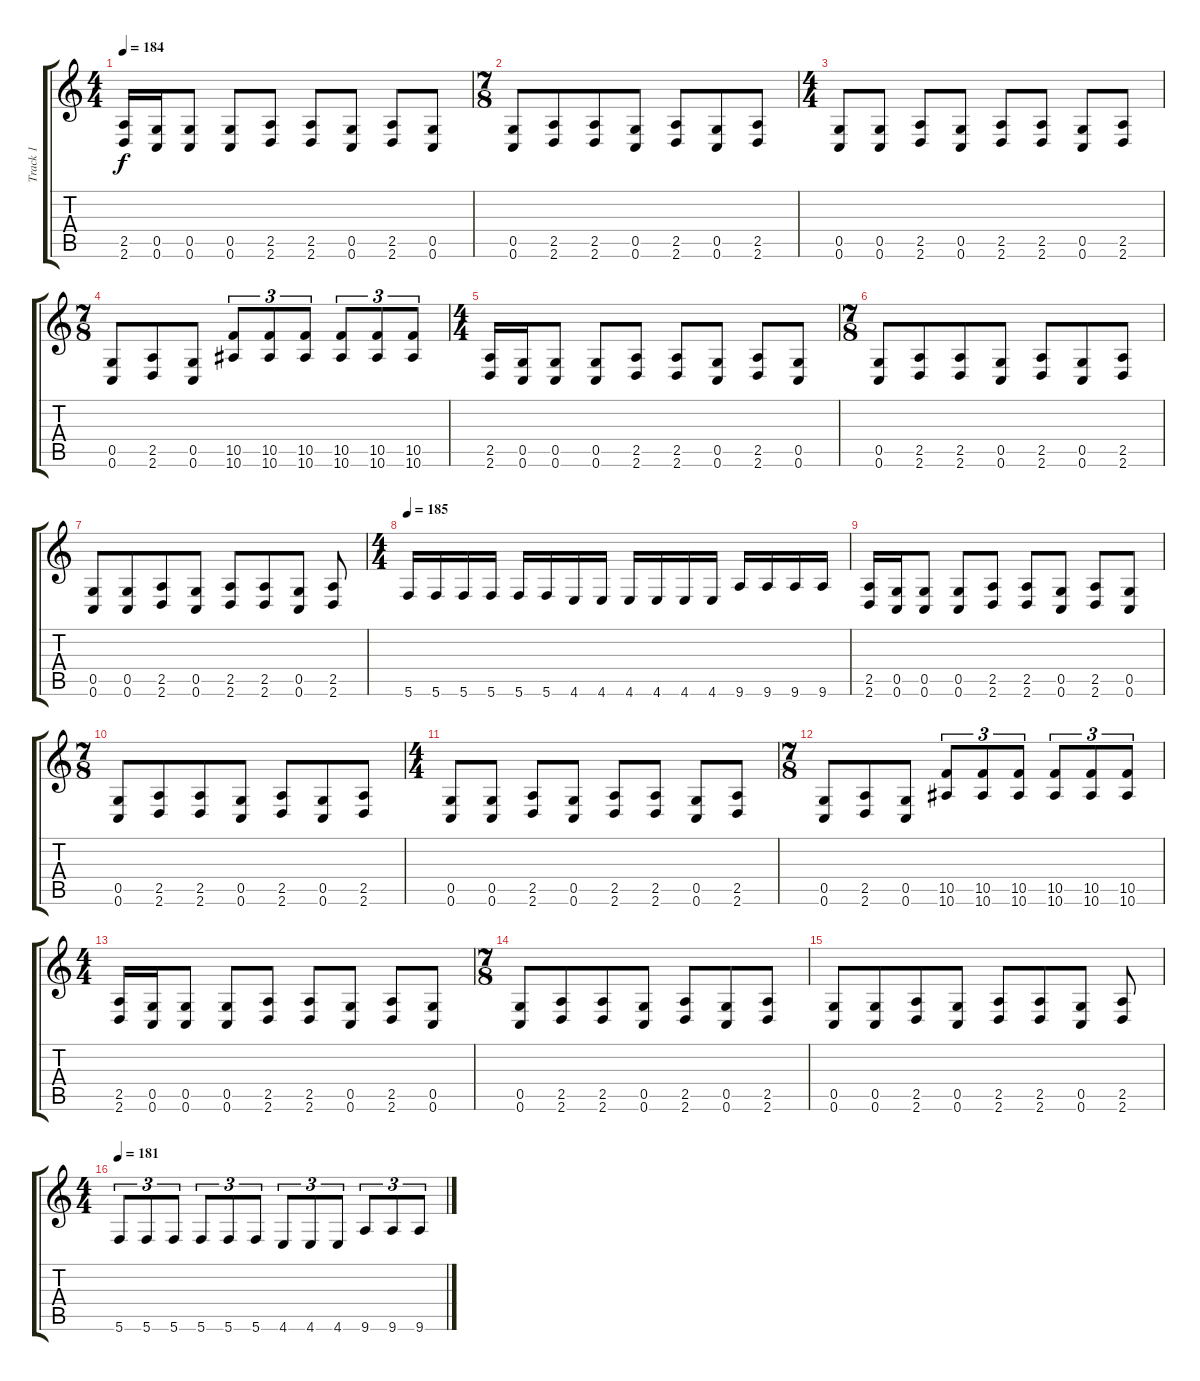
\track ("Track 1" "Track 1") {instrument distortionguitar}
\staff {score tabs}
\tuning (D4 A3 F3 C3 G2 C2) {hide}
\ts (4 4)
\tempo 184
\clef g2
\ks c
(2.5 2.6).16{dy f} (0.5 0.6).16 (0.5 0.6).8 (0.5 0.6).8 (2.5 2.6).8 (2.5 2.6).8 (0.5 0.6).8 (2.5 2.6).8 (0.5 0.6).8 |
\ts (7 8)
(0.5 0.6).8 (2.5 2.6).8 (2.5 2.6).8 (0.5 0.6).8 (2.5 2.6).8 (0.5 0.6).8 (2.5 2.6).8 |
\ts (4 4)
(0.5 0.6).8 (0.5 0.6).8 (2.5 2.6).8 (0.5 0.6).8 (2.5 2.6).8 (2.5 2.6).8 (0.5 0.6).8 (2.5 2.6).8 |
\ts (7 8)
(0.5 0.6).8 (2.5 2.6).8 (0.5 0.6).8 (10.5 10.6).8{tu (3 2)} (10.5 10.6).8{tu (3 2)} (10.5 10.6).8{tu (3 2)} (10.5 10.6).8{tu (3 2)} (10.5 10.6).8{tu (3 2)} (10.5 10.6).8{tu (3 2)} |
\ts (4 4)
(2.5 2.6).16 (0.5 0.6).16 (0.5 0.6).8 (0.5 0.6).8 (2.5 2.6).8 (2.5 2.6).8 (0.5 0.6).8 (2.5 2.6).8 (0.5 0.6).8 |
\ts (7 8)
(0.5 0.6).8 (2.5 2.6).8 (2.5 2.6).8 (0.5 0.6).8 (2.5 2.6).8 (0.5 0.6).8 (2.5 2.6).8 |
(0.5 0.6).8 (0.5 0.6).8 (2.5 2.6).8 (0.5 0.6).8 (2.5 2.6).8 (2.5 2.6).8 (0.5 0.6).8 (2.5 2.6).8 |
\ts (4 4)
\tempo 185
5.6.16 5.6.16 5.6.16 5.6.16 5.6.16 5.6.16 4.6.16 4.6.16 4.6.16 4.6.16 4.6.16 4.6.16 9.6.16 9.6.16 9.6.16 9.6.16 |
(2.5 2.6).16 (0.5 0.6).16 (0.5 0.6).8 (0.5 0.6).8 (2.5 2.6).8 (2.5 2.6).8 (0.5 0.6).8 (2.5 2.6).8 (0.5 0.6).8 |
\ts (7 8)
(0.5 0.6).8 (2.5 2.6).8 (2.5 2.6).8 (0.5 0.6).8 (2.5 2.6).8 (0.5 0.6).8 (2.5 2.6).8 |
\ts (4 4)
(0.5 0.6).8 (0.5 0.6).8 (2.5 2.6).8 (0.5 0.6).8 (2.5 2.6).8 (2.5 2.6).8 (0.5 0.6).8 (2.5 2.6).8 |
\ts (7 8)
(0.5 0.6).8 (2.5 2.6).8 (0.5 0.6).8 (10.5 10.6).8{tu (3 2)} (10.5 10.6).8{tu (3 2)} (10.5 10.6).8{tu (3 2)} (10.5 10.6).8{tu (3 2)} (10.5 10.6).8{tu (3 2)} (10.5 10.6).8{tu (3 2)} |
\ts (4 4)
(2.5 2.6).16 (0.5 0.6).16 (0.5 0.6).8 (0.5 0.6).8 (2.5 2.6).8 (2.5 2.6).8 (0.5 0.6).8 (2.5 2.6).8 (0.5 0.6).8 |
\ts (7 8)
(0.5 0.6).8 (2.5 2.6).8 (2.5 2.6).8 (0.5 0.6).8 (2.5 2.6).8 (0.5 0.6).8 (2.5 2.6).8 |
(0.5 0.6).8 (0.5 0.6).8 (2.5 2.6).8 (0.5 0.6).8 (2.5 2.6).8 (2.5 2.6).8 (0.5 0.6).8 (2.5 2.6).8 |
\ts (4 4)
\tempo 181
5.6.8{tu (3 2)} 5.6.8{tu (3 2)} 5.6.8{tu (3 2)} 5.6.8{tu (3 2)} 5.6.8{tu (3 2)} 5.6.8{tu (3 2)} 4.6.8{tu (3 2)} 4.6.8{tu (3 2)} 4.6.8{tu (3 2)} 9.6.8{tu (3 2)} 9.6.8{tu (3 2)} 9.6.8{tu (3 2)}
